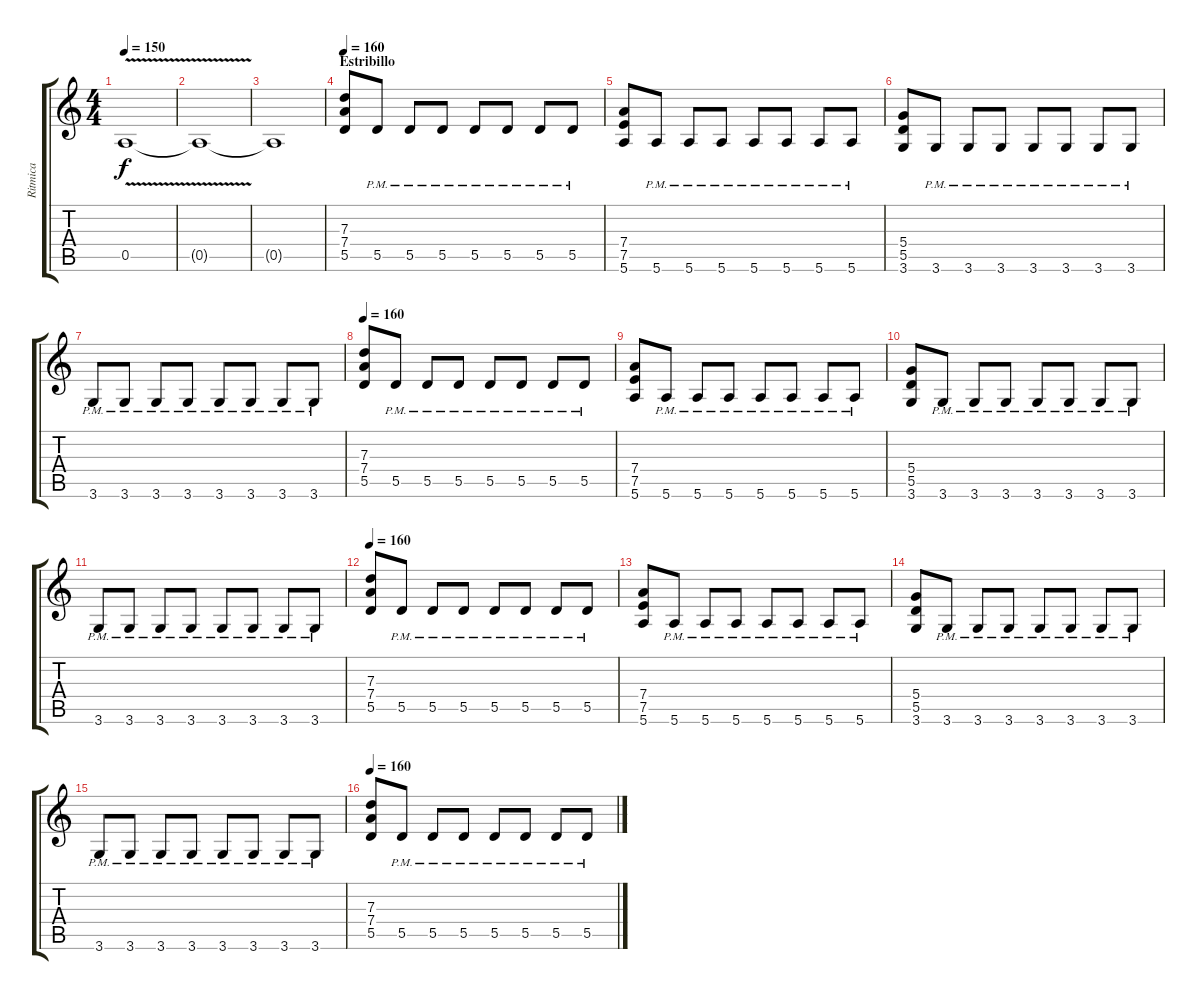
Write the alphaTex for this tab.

\track ("Ritmica" "Ritmica") {instrument overdrivenguitar}
\staff {score tabs}
\tuning (E4 B3 G3 D3 A2 E2) {hide}
\ts (4 4)
\tempo 150
\clef g2
\ks c
0.5{v}.1{dy f} |
0.5{t}.1 |
0.5{t}.1 |
\section ("" "Estribillo")
\tempo 160
(7.3 7.4 5.5).8 5.5{pm}.8 5.5{pm}.8 5.5{pm}.8 5.5{pm}.8 5.5{pm}.8 5.5{pm}.8 5.5{pm}.8 |
(7.4 7.5 5.6).8 5.6{pm}.8 5.6{pm}.8 5.6{pm}.8 5.6{pm}.8 5.6{pm}.8 5.6{pm}.8 5.6{pm}.8 |
(5.4 5.5 3.6).8 3.6{pm}.8 3.6{pm}.8 3.6{pm}.8 3.6{pm}.8 3.6{pm}.8 3.6{pm}.8 3.6{pm}.8 |
3.6{pm}.8 3.6{pm}.8 3.6{pm}.8 3.6{pm}.8 3.6{pm}.8 3.6{pm}.8 3.6{pm}.8 3.6{pm}.8 |
\tempo 160
(7.3 7.4 5.5).8 5.5{pm}.8 5.5{pm}.8 5.5{pm}.8 5.5{pm}.8 5.5{pm}.8 5.5{pm}.8 5.5{pm}.8 |
(7.4 7.5 5.6).8 5.6{pm}.8 5.6{pm}.8 5.6{pm}.8 5.6{pm}.8 5.6{pm}.8 5.6{pm}.8 5.6{pm}.8 |
(5.4 5.5 3.6).8 3.6{pm}.8 3.6{pm}.8 3.6{pm}.8 3.6{pm}.8 3.6{pm}.8 3.6{pm}.8 3.6{pm}.8 |
3.6{pm}.8 3.6{pm}.8 3.6{pm}.8 3.6{pm}.8 3.6{pm}.8 3.6{pm}.8 3.6{pm}.8 3.6{pm}.8 |
\tempo 160
(7.3 7.4 5.5).8 5.5{pm}.8 5.5{pm}.8 5.5{pm}.8 5.5{pm}.8 5.5{pm}.8 5.5{pm}.8 5.5{pm}.8 |
(7.4 7.5 5.6).8 5.6{pm}.8 5.6{pm}.8 5.6{pm}.8 5.6{pm}.8 5.6{pm}.8 5.6{pm}.8 5.6{pm}.8 |
(5.4 5.5 3.6).8 3.6{pm}.8 3.6{pm}.8 3.6{pm}.8 3.6{pm}.8 3.6{pm}.8 3.6{pm}.8 3.6{pm}.8 |
3.6{pm}.8 3.6{pm}.8 3.6{pm}.8 3.6{pm}.8 3.6{pm}.8 3.6{pm}.8 3.6{pm}.8 3.6{pm}.8 |
\tempo 160
(7.3 7.4 5.5).8 5.5{pm}.8 5.5{pm}.8 5.5{pm}.8 5.5{pm}.8 5.5{pm}.8 5.5{pm}.8 5.5{pm}.8
